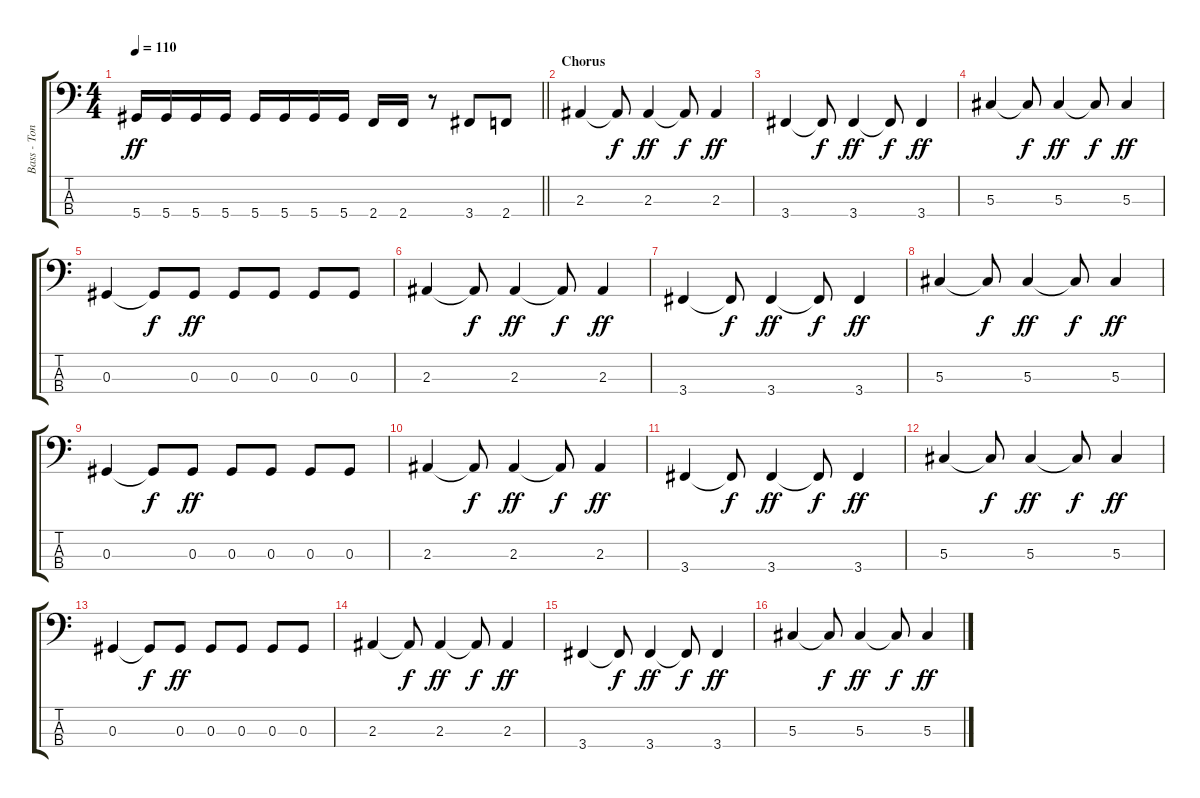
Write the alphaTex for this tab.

\track ("Bass - Toni" "Bass - Ton") {instrument electricbasspick}
\staff {score tabs}
\tuning (Gb2 Db2 Ab1 Eb1) {hide}
\ts (4 4)
\tempo 110
\clef f4
\barLineRight lightlight
\ks c
5.4.16{dy ff} 5.4.16 5.4.16 5.4.16 5.4.16 5.4.16 5.4.16 5.4.16 2.4.16 2.4.16 r.8 3.4.8 2.4.8 |
\section ("" "Chorus")
2.3.4 2.3{t}.8{dy f} 2.3.4{dy ff} 2.3{t}.8{dy f} 2.3.4{dy ff} |
3.4.4 3.4{t}.8{dy f} 3.4.4{dy ff} 3.4{t}.8{dy f} 3.4.4{dy ff} |
5.3.4 5.3{t}.8{dy f} 5.3.4{dy ff} 5.3{t}.8{dy f} 5.3.4{dy ff} |
0.3.4 0.3{t}.8{dy f} 0.3.8{dy ff} 0.3.8 0.3.8 0.3.8 0.3.8 |
2.3.4 2.3{t}.8{dy f} 2.3.4{dy ff} 2.3{t}.8{dy f} 2.3.4{dy ff} |
3.4.4 3.4{t}.8{dy f} 3.4.4{dy ff} 3.4{t}.8{dy f} 3.4.4{dy ff} |
5.3.4 5.3{t}.8{dy f} 5.3.4{dy ff} 5.3{t}.8{dy f} 5.3.4{dy ff} |
0.3.4 0.3{t}.8{dy f} 0.3.8{dy ff} 0.3.8 0.3.8 0.3.8 0.3.8 |
2.3.4 2.3{t}.8{dy f} 2.3.4{dy ff} 2.3{t}.8{dy f} 2.3.4{dy ff} |
3.4.4 3.4{t}.8{dy f} 3.4.4{dy ff} 3.4{t}.8{dy f} 3.4.4{dy ff} |
5.3.4 5.3{t}.8{dy f} 5.3.4{dy ff} 5.3{t}.8{dy f} 5.3.4{dy ff} |
0.3.4 0.3{t}.8{dy f} 0.3.8{dy ff} 0.3.8 0.3.8 0.3.8 0.3.8 |
2.3.4 2.3{t}.8{dy f} 2.3.4{dy ff} 2.3{t}.8{dy f} 2.3.4{dy ff} |
3.4.4 3.4{t}.8{dy f} 3.4.4{dy ff} 3.4{t}.8{dy f} 3.4.4{dy ff} |
5.3.4 5.3{t}.8{dy f} 5.3.4{dy ff} 5.3{t}.8{dy f} 5.3.4{dy ff}
